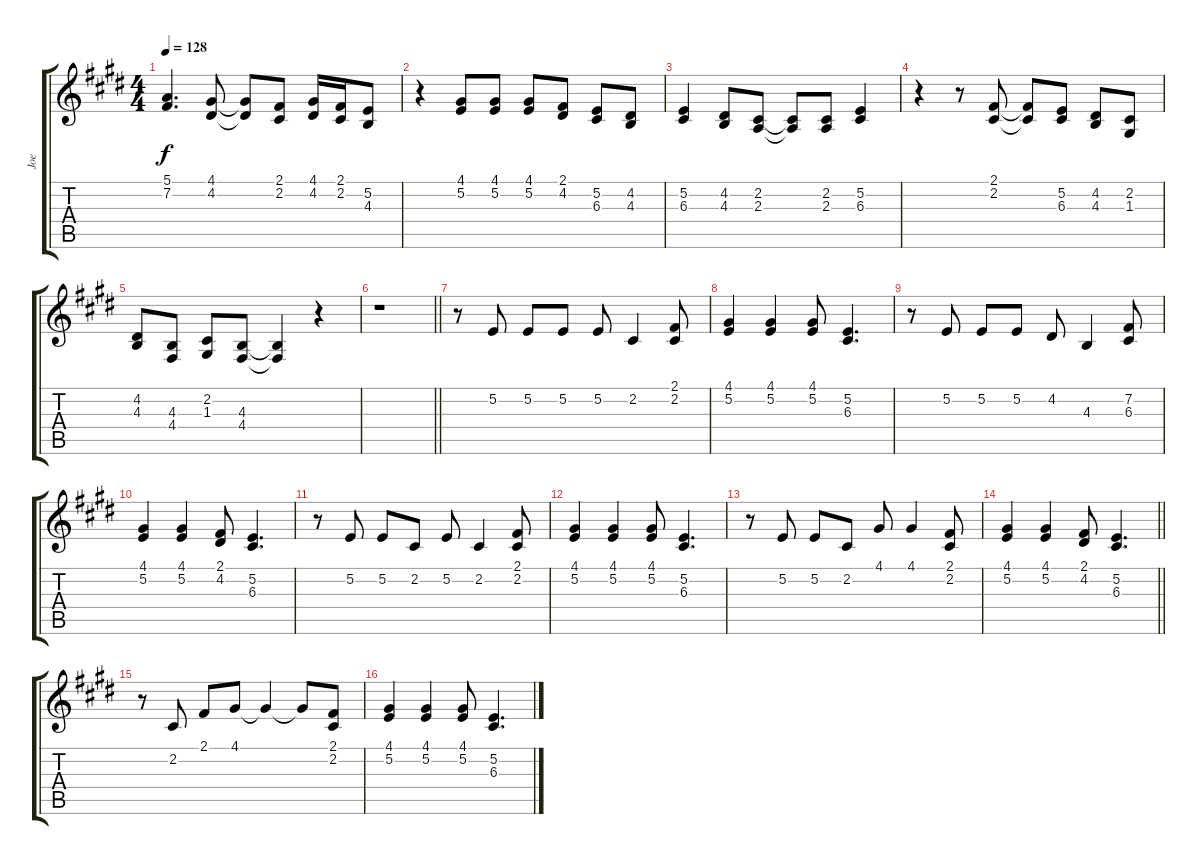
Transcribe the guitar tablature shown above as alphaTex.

\track ("Joe" "Joe") {instrument lead1square}
\staff {score tabs}
\tuning (E4 B3 G3 D3 A2 E2) {hide}
\ts (4 4)
\tempo 128
\clef g2
\ks c#minor
(5.1 7.2).4{d dy f} (4.1 4.2).8 (4.1{t} 4.2{t}).8 (2.1 2.2).8 (4.1 4.2).16 (2.1 2.2).16 (5.2 4.3).8 |
r.4 (4.1 5.2).8 (4.1 5.2).8 (4.1 5.2).8 (2.1 4.2).8 (5.2 6.3).8 (4.2 4.3).8 |
(5.2 6.3).4 (4.2 4.3).8 (2.2 2.3).8 (2.2{t} 2.3{t}).8 (2.2 2.3).8 (5.2 6.3).4 |
r.4 r.8 (2.1 2.2).8 (2.1{t} 2.2{t}).8 (5.2 6.3).8 (4.2 4.3).8 (2.2 1.3).8 |
(4.2 4.3).8 (4.3 4.4).8 (2.2 1.3).8 (4.3 4.4).8 (4.3{t} 4.4{t}).4 r.4 |
\barLineRight lightlight
r.1 |
r.8 5.2.8 5.2.8 5.2.8 5.2.8 2.2.4 (2.1 2.2).8 |
(4.1 5.2).4 (4.1 5.2).4 (4.1 5.2).8 (5.2 6.3).4{d} |
r.8 5.2.8 5.2.8 5.2.8 4.2.8 4.3.4 (7.2 6.3).8 |
(4.1 5.2).4 (4.1 5.2).4 (2.1 4.2).8 (5.2 6.3).4{d} |
r.8 5.2.8 5.2.8 2.2.8 5.2.8 2.2.4 (2.1 2.2).8 |
(4.1 5.2).4 (4.1 5.2).4 (4.1 5.2).8 (5.2 6.3).4{d} |
r.8 5.2.8 5.2.8 2.2.8 4.1.8 4.1.4 (2.1 2.2).8 |
\barLineRight lightlight
(4.1 5.2).4 (4.1 5.2).4 (2.1 4.2).8 (5.2 6.3).4{d} |
r.8 2.2.8 2.1.8 4.1.8 4.1{t}.4 4.1{t}.8 (2.1 2.2).8 |
(4.1 5.2).4 (4.1 5.2).4 (4.1 5.2).8 (5.2 6.3).4{d}
